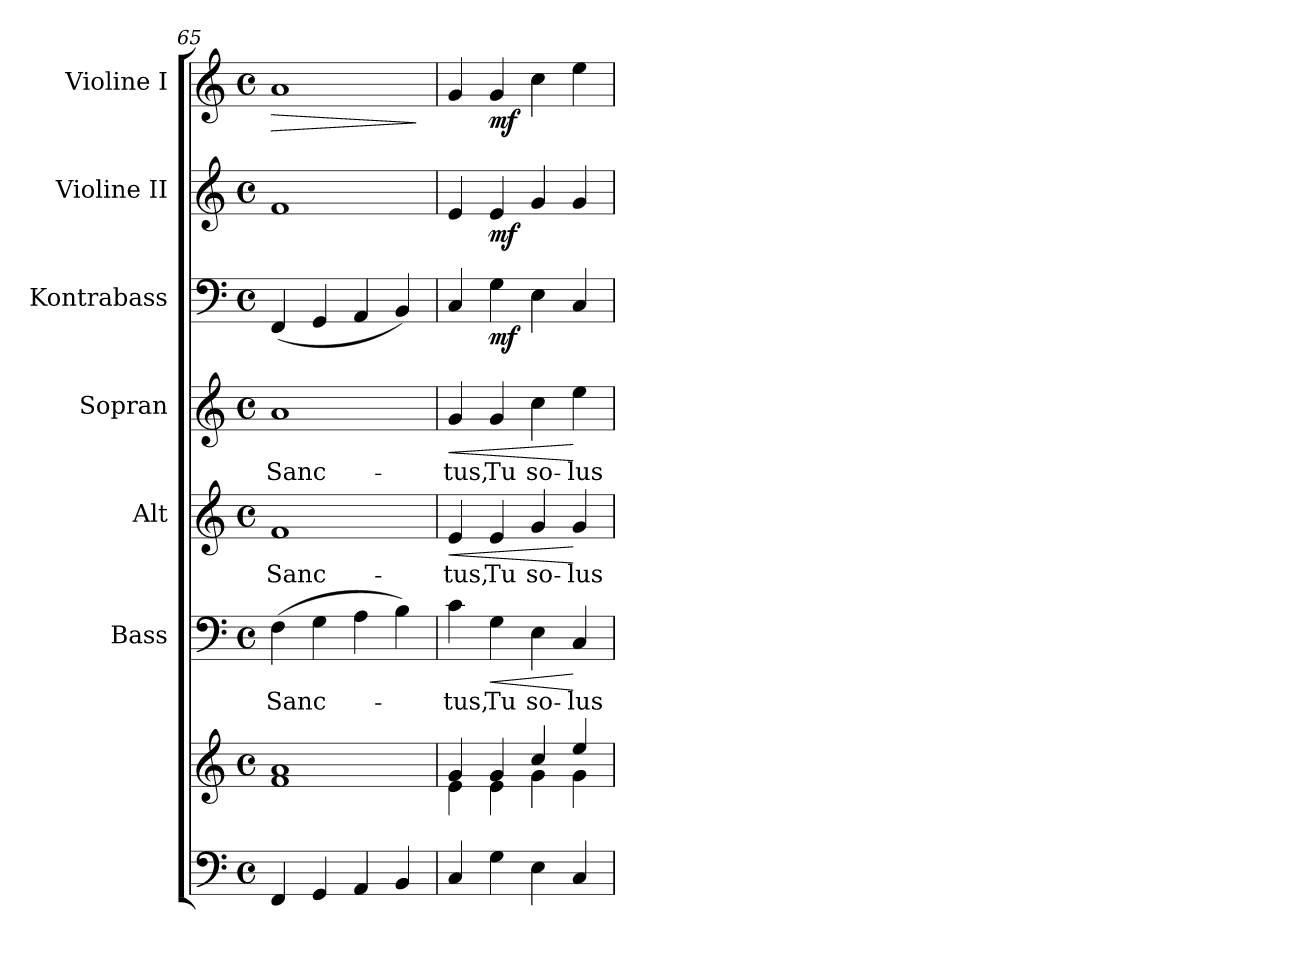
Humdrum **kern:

**kern	**kern	**kern	**text	**dynam	**kern	**text	**dynam	**kern	**text	**dynam	**kern	**dynam	**kern	**dynam	**kern	**dynam
*part7	*part7	*part6	*part6	*part6	*part5	*part5	*part5	*part4	*part4	*part4	*part3	*part3	*part2	*part2	*part1	*part1
*staff8	*staff7	*staff6	*staff6	*staff6	*staff5	*staff5	*staff5	*staff4	*staff4	*staff4	*staff3	*staff3	*staff2	*staff2	*staff1	*staff1
*	*	*I"Bass	*	*	*I"Alt	*	*	*I"Sopran	*	*	*I"Kontrabass	*	*I"Violine II	*	*I"Violine I	*
*	*	*I'B.	*	*	*I'A.	*	*	*I'S.	*	*	*I'Kb.	*	*I'Vl. II	*	*I'Vl. I	*
*clefF4	*clefG2	*clefF4	*	*	*clefG2	*	*	*clefG2	*	*	*clefF4	*	*clefG2	*	*clefG2	*
*	*	*	*	*	*	*	*	*	*	*	*ITrd7c12	*	*	*	*	*
*k[]	*k[]	*k[]	*	*	*k[]	*	*	*k[]	*	*	*k[]	*	*k[]	*	*k[]	*
*C:	*C:	*C:	*	*	*C:	*	*	*C:	*	*	*C:	*	*C:	*	*C:	*
*M4/4	*M4/4	*M4/4	*	*	*M4/4	*	*	*M4/4	*	*	*M4/4	*	*M4/4	*	*M4/4	*
*met(c)	*met(c)	*met(c)	*	*	*met(c)	*	*	*met(c)	*	*	*met(c)	*	*met(c)	*	*met(c)	*
=65	=65	=65	=65	=65	=65	=65	=65	=65	=65	=65	=65	=65	=65	=65	=65	=65
*	*^	*	*	*	*	*	*	*	*	*	*	*	*	*	*	*
!	!	!	!	!LO:LY:b	!	!	!LO:LY:b	!	!	!LO:LY:b	!	!	!	!	!	!	!LO:HP:b
4FF/	1a	1f	(>4F\	Sanc-	.	1f	Sanc-	.	1a	Sanc-	.	(<4FFF/	.	1f	.	1a	>
4GG/	.	.	4G\	.	.	.	.	.	.	.	.	4GGG/	.	.	.	.	.
4AA/	.	.	4A\	.	.	.	.	.	.	.	.	4AAA/	.	.	.	.	.
4BB/	.	.	4B\)	.	.	.	.	.	.	.	.	4BBB/)	.	.	.	.	.
*	*v	*v	*	*	*	*	*	*	*	*	*	*	*	*	*	*	*
.	.	.	.	.	.	.	.	.	.	.	.	.	.	.	.	]
=66	=66	=66	=66	=66	=66	=66	=66	=66	=66	=66	=66	=66	=66	=66	=66	=66
*	*^	*	*	*	*	*	*	*	*	*	*	*	*	*	*	*
!	!	!	!	!LO:LY:b	!	!	!LO:LY:b	!LO:HP:b	!	!LO:LY:b	!LO:HP:b	!	!	!	!	!	!
4C/	4g/	4e\	4c\	-tus,	.	4e/	-tus,	<	4g/	-tus,	<	4CC/	.	4e/	.	4g/	.
!	!	!	!	!LO:LY:b	!LO:HP:b	!	!LO:LY:b	!	!	!LO:LY:b	!	!	!LO:DY:b	!	!LO:DY:b	!	!LO:DY:b
4G\	4g/	4e\	4G\	Tu	<	4e/	Tu	.	4g/	Tu	.	4GG\	mf	4e/	mf	4g/	mf
!	!	!	!	!LO:LY:b	!	!	!LO:LY:b	!	!	!LO:LY:b	!	!	!	!	!	!	!
4E\	4cc/	4g\	4E\	so-	.	4g/	so-	.	4cc\	so-	.	4EE\	.	4g/	.	4cc\	.
!	!	!	!	!LO:LY:b	!	!	!LO:LY:b	!	!	!LO:LY:b	!	!	!	!	!	!	!
4C/	4ee/	4g\	4C/	-lus	[	4g/	-lus	[	4ee\	-lus	[	4CC/	.	4g/	.	4ee\	.
*	*v	*v	*	*	*	*	*	*	*	*	*	*	*	*	*	*	*
=	=	=	=	=	=	=	=	=	=	=	=	=	=	=	=	=
*-	*-	*-	*-	*-	*-	*-	*-	*-	*-	*-	*-	*-	*-	*-	*-	*-
